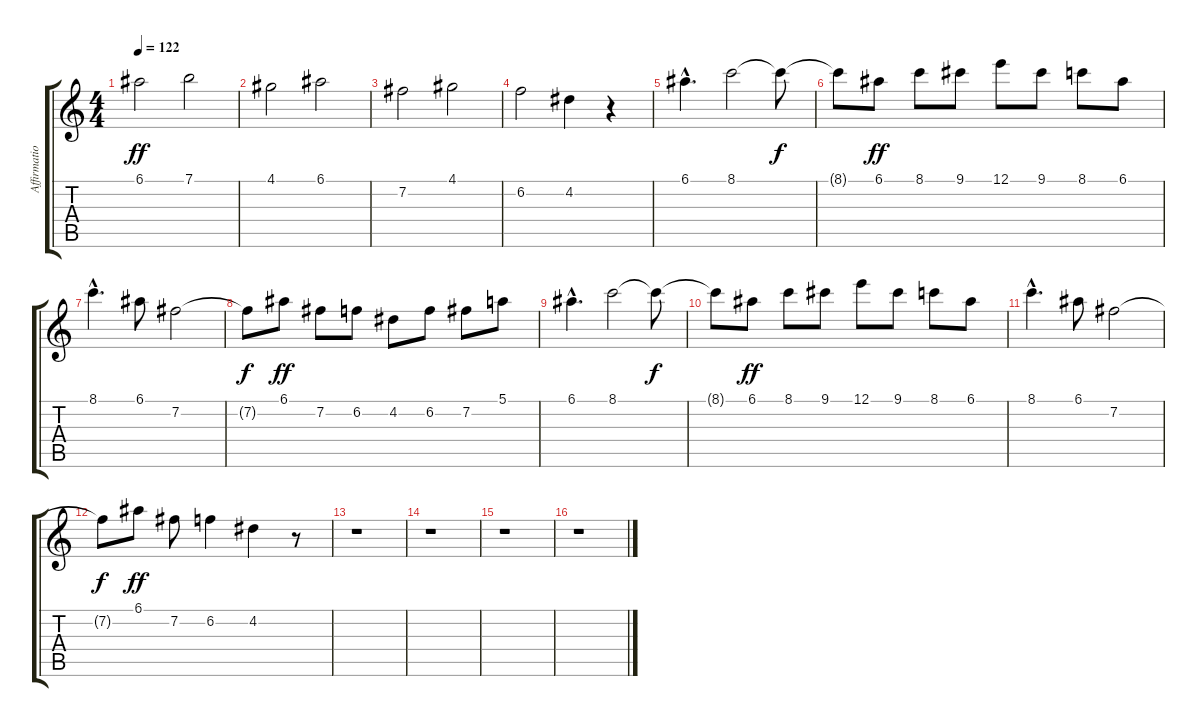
\track ("Affirmation Music" "Affirmatio") {instrument distortionguitar}
\staff {score tabs}
\tuning (E4 B3 G3 D3 A2 E2) {hide}
\ts (4 4)
\tempo 122
\clef g2
\ks c
6.1.2{dy ff} 7.1.2 |
4.1.2 6.1.2 |
7.2.2 4.1.2 |
6.2.2 4.2.4 r.4 |
6.1{hac}.4{d} 8.1.2 8.1{t}.8{dy f} |
8.1{t}.8 6.1.8{dy ff} 8.1.8 9.1.8 12.1.8 9.1.8 8.1.8 6.1.8 |
8.1{hac}.4{d} 6.1.8 7.2.2 |
7.2{t}.8{dy f} 6.1.8{dy ff} 7.2.8 6.2.8 4.2.8 6.2.8 7.2.8 5.1.8 |
6.1{hac}.4{d} 8.1.2 8.1{t}.8{dy f} |
8.1{t}.8 6.1.8{dy ff} 8.1.8 9.1.8 12.1.8 9.1.8 8.1.8 6.1.8 |
8.1{hac}.4{d} 6.1.8 7.2.2 |
7.2{t}.8{dy f} 6.1.8{dy ff} 7.2.8 6.2.4 4.2.4 r.8 |
r.1 |
r.1 |
r.1 |
r.1
